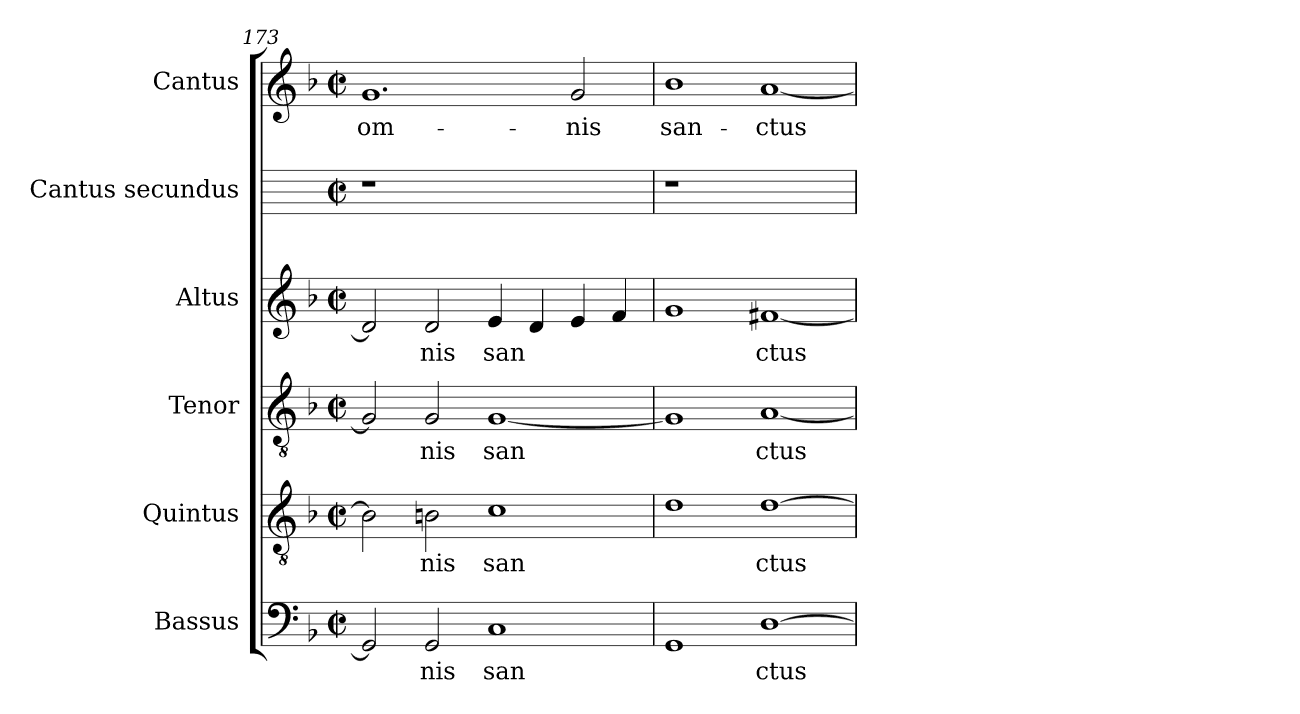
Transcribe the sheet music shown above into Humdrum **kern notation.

**kern	**text	**kern	**text	**kern	**text	**kern	**text	**kern	**kern	**text
*part6	*part6	*part5	*part5	*part4	*part4	*part3	*part3	*part2	*part1	*part1
*staff6	*staff6	*staff5	*staff5	*staff4	*staff4	*staff3	*staff3	*staff2	*staff1	*staff1
*I"Bassus	*	*I"Quintus	*	*I"Tenor	*	*I"Altus	*	*I"Cantus  secundus	*I"Cantus	*
*I'B	*	*I'Q	*	*I'T	*	*I'A	*	*	*I'C	*
!!LO:PB:g=z
*clefF4	*	*clefGv2	*	*clefGv2	*	*clefG2	*	*	*clefG2	*
*k[b-]	*	*k[b-]	*	*k[b-]	*	*k[b-]	*	*k[]	*k[b-]	*
*F:	*	*F:	*	*F:	*	*F:	*	*C:	*F:	*
*M2/2	*	*M2/2	*	*M2/2	*	*M2/2	*	*M2/2	*M2/2	*
*met(c|)	*	*met(c|)	*	*met(c|)	*	*met(c|)	*	*met(c|)	*met(c|)	*
=173	=173	=173	=173	=173	=173	=173	=173	=173	=173	=173
!	!LO:LY:b:cj	!	!LO:LY:b:cj	!	!LO:LY:b:cj	!	!LO:LY:b:cj	!	!	!LO:LY:b:cj
2GG/]	.	2Bn\]	.	2G/]	--	2d/]	--	1r	1.g	om-
!	!LO:LY:b:cj	!	!LO:LY:b:cj	!	!LO:LY:b:cj	!	!LO:LY:b:cj	!	!	!
2GG/	nis	2Bn\	nis	2G/	-nis	2d/	-nis	.	.	.
!	!LO:LY:b:cj	!	!LO:LY:b:cj	!	!LO:LY:b:cj	!	!LO:LY:b:cj	!	!	!
1C	san	1c	san	[<1G	san	4e/	san	1ryy	.	.
!	!	!	!	!	!	!	!LO:LY:b:cj	!	!	!
.	.	.	.	.	.	4d/	.	.	.	.
!	!	!	!	!	!	!	!LO:LY:b:cj	!	!	!LO:LY:b:cj
.	.	.	.	.	.	4e/	.	.	2g/	-nis
!	!	!	!	!	!	!	!LO:LY:b:cj	!	!	!
.	.	.	.	.	.	4f/	.	.	.	.
=174	=174	=174	=174	=174	=174	=174	=174	=174	=174	=174
!	!LO:LY:b:cj	!	!LO:LY:b:cj	!	!LO:LY:b:cj	!	!LO:LY:b:cj	!	!	!LO:LY:b:cj
1GG	.	1d	.	1G]	.	1g	.	1r	1b-	san-
!	!LO:LY:b:cj	!	!LO:LY:b:cj	!	!LO:LY:b:cj	!	!LO:LY:b:cj	!	!	!LO:LY:b:cj
[>1D	ctus	[>1d	ctus	[<1A	ctus	[<1f#X	ctus	1ryy	[<1a	-ctus
=	=	=	=	=	=	=	=	=	=	=
*-	*-	*-	*-	*-	*-	*-	*-	*-	*-	*-
